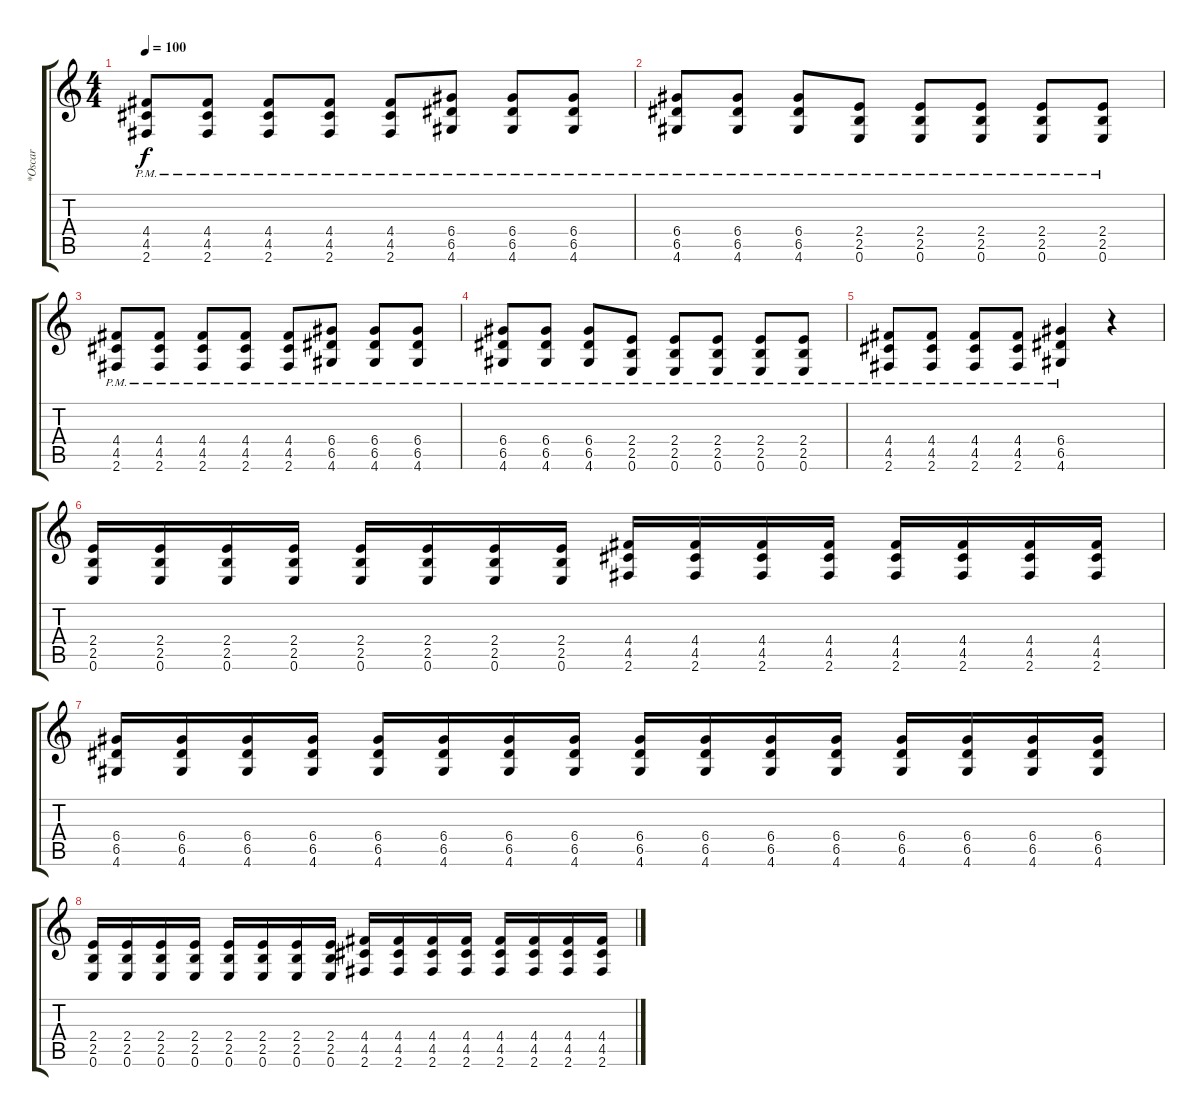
\track ("*Oscar" "*Oscar") {instrument distortionguitar}
\staff {score tabs}
\tuning (E4 B3 G3 D3 A2 E2) {hide}
\ts (4 4)
\tempo 100
\clef g2
\ks c
(4.4{pm} 4.5{pm} 2.6{pm}).8{dy f} (4.4{pm} 4.5{pm} 2.6{pm}).8 (4.4{pm} 4.5{pm} 2.6{pm}).8 (4.4{pm} 4.5{pm} 2.6{pm}).8 (4.4{pm} 4.5{pm} 2.6{pm}).8 (6.4{pm} 6.5{pm} 4.6{pm}).8 (6.4{pm} 6.5{pm} 4.6{pm}).8 (6.4{pm} 6.5{pm} 4.6{pm}).8 |
(6.4{pm} 6.5{pm} 4.6{pm}).8 (6.4{pm} 6.5{pm} 4.6{pm}).8 (6.4{pm} 6.5{pm} 4.6{pm}).8 (2.4{pm} 2.5{pm} 0.6{pm}).8 (2.4{pm} 2.5{pm} 0.6{pm}).8 (2.4{pm} 2.5{pm} 0.6{pm}).8 (2.4{pm} 2.5{pm} 0.6{pm}).8 (2.4{pm} 2.5{pm} 0.6{pm}).8 |
(4.4{pm} 4.5{pm} 2.6{pm}).8 (4.4{pm} 4.5{pm} 2.6{pm}).8 (4.4{pm} 4.5{pm} 2.6{pm}).8 (4.4{pm} 4.5{pm} 2.6{pm}).8 (4.4{pm} 4.5{pm} 2.6{pm}).8 (6.4{pm} 6.5{pm} 4.6{pm}).8 (6.4{pm} 6.5{pm} 4.6{pm}).8 (6.4{pm} 6.5{pm} 4.6{pm}).8 |
(6.4{pm} 6.5{pm} 4.6{pm}).8 (6.4{pm} 6.5{pm} 4.6{pm}).8 (6.4{pm} 6.5{pm} 4.6{pm}).8 (2.4{pm} 2.5{pm} 0.6{pm}).8 (2.4{pm} 2.5{pm} 0.6{pm}).8 (2.4{pm} 2.5{pm} 0.6{pm}).8 (2.4{pm} 2.5{pm} 0.6{pm}).8 (2.4{pm} 2.5{pm} 0.6{pm}).8 |
(4.4{pm} 4.5{pm} 2.6{pm}).8 (4.4{pm} 4.5{pm} 2.6{pm}).8 (4.4{pm} 4.5{pm} 2.6{pm}).8 (4.4{pm} 4.5{pm} 2.6{pm}).8 (6.4{pm} 6.5{pm} 4.6{pm}).4 r.4 |
(2.4 2.5 0.6).16 (2.4 2.5 0.6).16 (2.4 2.5 0.6).16 (2.4 2.5 0.6).16 (2.4 2.5 0.6).16 (2.4 2.5 0.6).16 (2.4 2.5 0.6).16 (2.4 2.5 0.6).16 (4.4 4.5 2.6).16 (4.4 4.5 2.6).16 (4.4 4.5 2.6).16 (4.4 4.5 2.6).16 (4.4 4.5 2.6).16 (4.4 4.5 2.6).16 (4.4 4.5 2.6).16 (4.4 4.5 2.6).16 |
(6.4 6.5 4.6).16 (6.4 6.5 4.6).16 (6.4 6.5 4.6).16 (6.4 6.5 4.6).16 (6.4 6.5 4.6).16 (6.4 6.5 4.6).16 (6.4 6.5 4.6).16 (6.4 6.5 4.6).16 (6.4 6.5 4.6).16 (6.4 6.5 4.6).16 (6.4 6.5 4.6).16 (6.4 6.5 4.6).16 (6.4 6.5 4.6).16 (6.4 6.5 4.6).16 (6.4 6.5 4.6).16 (6.4 6.5 4.6).16 |
(2.4 2.5 0.6).16 (2.4 2.5 0.6).16 (2.4 2.5 0.6).16 (2.4 2.5 0.6).16 (2.4 2.5 0.6).16 (2.4 2.5 0.6).16 (2.4 2.5 0.6).16 (2.4 2.5 0.6).16 (4.4 4.5 2.6).16 (4.4 4.5 2.6).16 (4.4 4.5 2.6).16 (4.4 4.5 2.6).16 (4.4 4.5 2.6).16 (4.4 4.5 2.6).16 (4.4 4.5 2.6).16 (4.4 4.5 2.6).16
